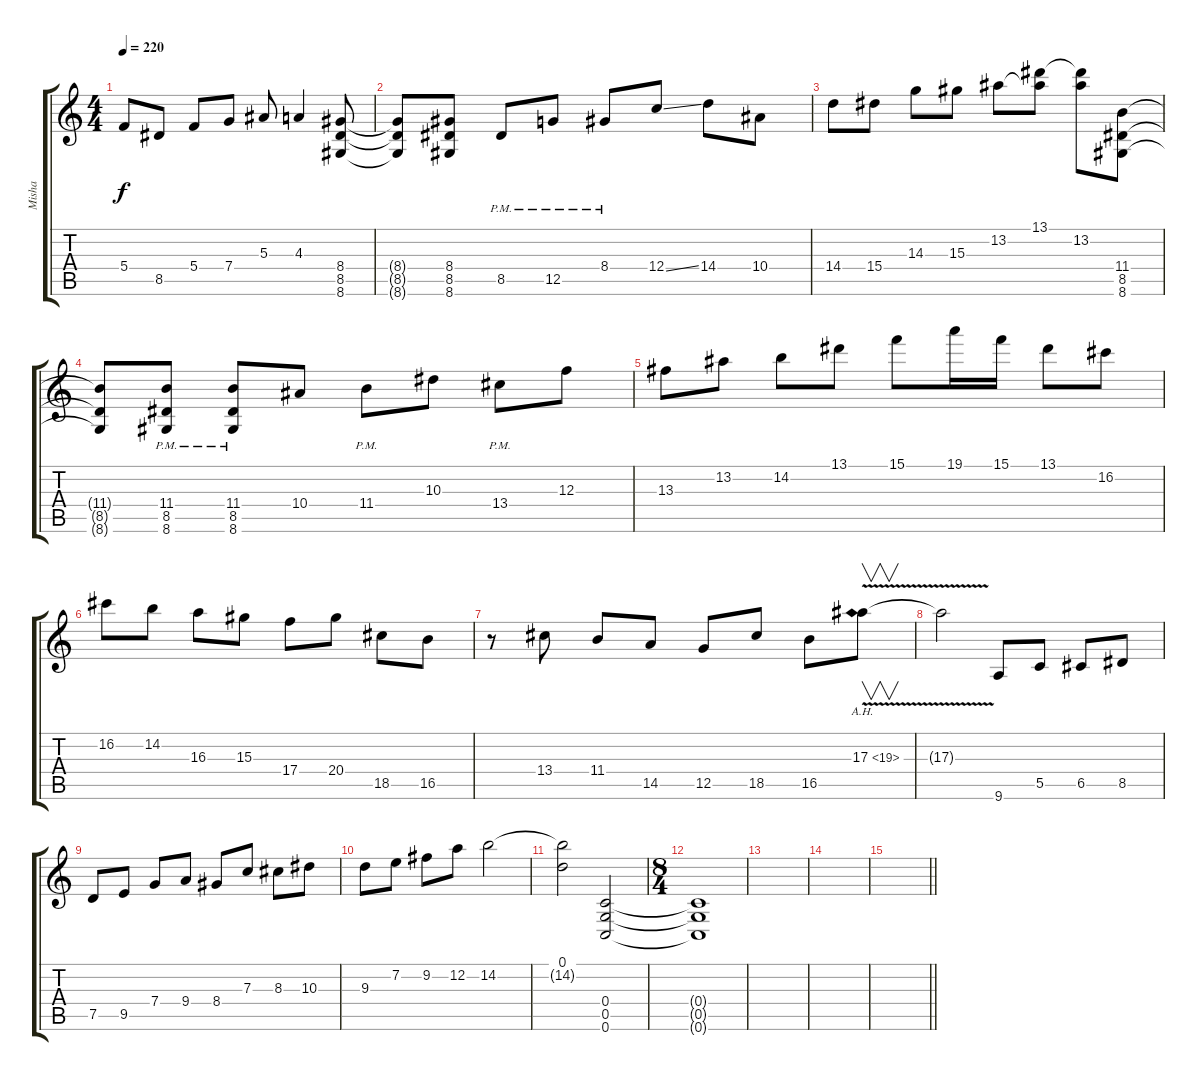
\track ("Misha" "Misha") {instrument overdrivenguitar}
\staff {score tabs}
\tuning (D4 A3 F3 C3 G2 C2) {hide}
\ts (4 4)
\tempo 220
\clef g2
\ks c
5.4.8{dy f} 8.5.8 5.4.8 7.4.8 5.3.8 4.3.4 (8.4 8.5 8.6).8 |
(8.4{t} 8.5{t} 8.6{t}).8 (8.4 8.5 8.6).8 8.5{pm}.8 12.5{pm}.8 8.4{pm}.8 12.4{ss}.8 14.4.8 10.4.8 |
14.4.8 15.4.8 14.3.8 15.3.8 13.2.8 (13.1 13.2{t}).8 (13.1{t} 13.2).8 (11.4 8.5 8.6).8 |
(11.4{t} 8.5{t} 8.6{t}).8 (11.4{pm} 8.5{pm} 8.6{pm}).8 (11.4{pm} 8.5{pm} 8.6{pm}).8 10.4.8 11.4{pm}.8 10.3.8 13.4{pm}.8 12.3.8 |
13.3.8 13.2.8 14.2.8 13.1.8 15.1.8 19.1.16 15.1.16 13.1.8 16.2.8 |
16.2.8 14.2.8 16.3.8 15.3.8 17.4.8 20.4.8 18.5.8 16.5.8 |
r.8 13.4.8 11.4.8 14.5.8 12.5.8 18.5.8 16.5.8 17.3{ah 2 v}.8{v} |
17.3{t}.2 9.6.8 5.5.8 6.5.8 8.5.8 |
7.5.8 9.5.8 7.4.8 9.4.8 8.4.8 7.3.8 8.3.8 10.3.8 |
9.3.8 7.2.8 9.2.8 12.2.8 14.2.2 |
(0.1 14.2{t}).2 (0.4 0.5 0.6).2 |
\ts (8 4)
(0.4{t} 0.5{t} 0.6{t}).1 |
|
|
\barLineRight lightlight
